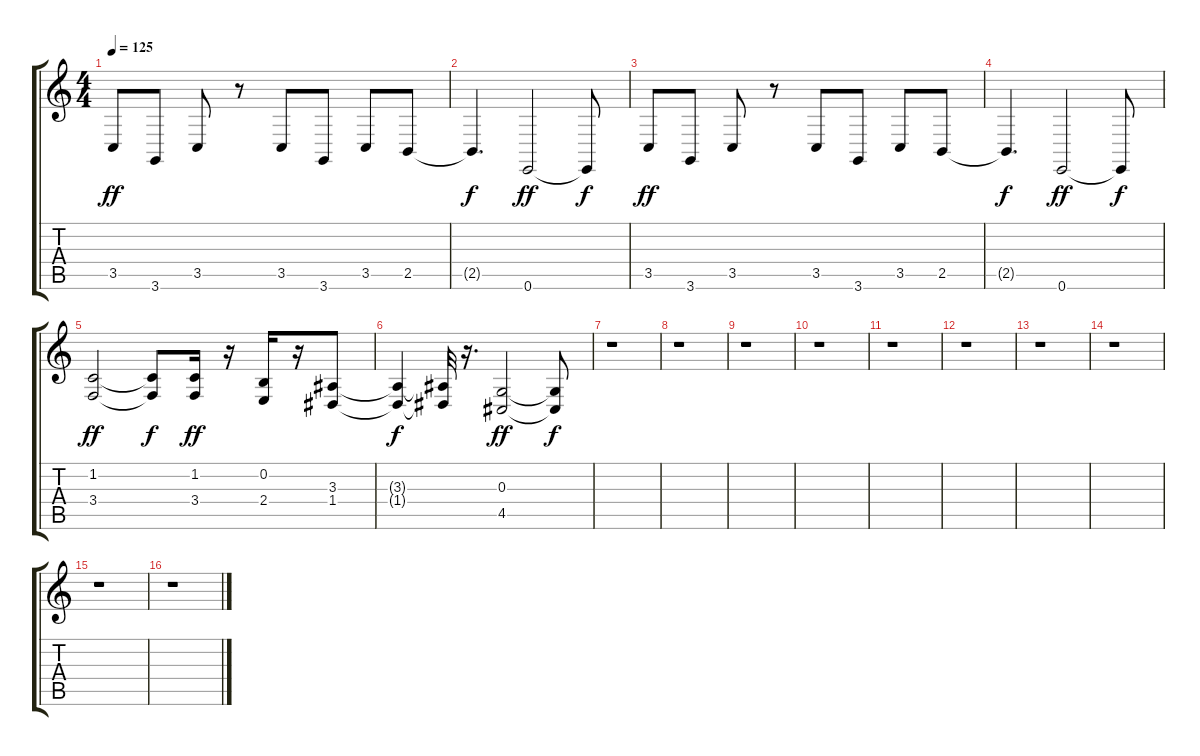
\track "" {instrument dulcimer}
\staff {score tabs}
\tuning (E4 B3 G3 D3 A2 E2) {hide}
\ts (4 4)
\tempo 125
\clef g2
\ks c
3.5.8{dy ff} 3.6.8 3.5.8 r.8 3.5.8 3.6.8 3.5.8 2.5.8 |
2.5{t}.4{d dy f} 0.6.2{dy ff} 0.6{t}.8{dy f} |
3.5.8{dy ff} 3.6.8 3.5.8 r.8 3.5.8 3.6.8 3.5.8 2.5.8 |
2.5{t}.4{d dy f} 0.6.2{dy ff} 0.6{t}.8{dy f} |
(1.2 3.4).2{dy ff} (1.2{t} 3.4{t}).8{dy f} (1.2 3.4).16{dy ff} r.16 (0.2 2.4).16 r.16 (3.3 1.4).8 |
(3.3{t} 1.4{t}).4{dy f} (3.3{t} 1.4{t}).32 r.16{d} (0.3 4.5).2{dy ff} (0.3{t} 4.5{t}).8{dy f} |
r.1 |
r.1 |
r.1 |
r.1 |
r.1 |
r.1 |
r.1 |
r.1 |
r.1 |
r.1
